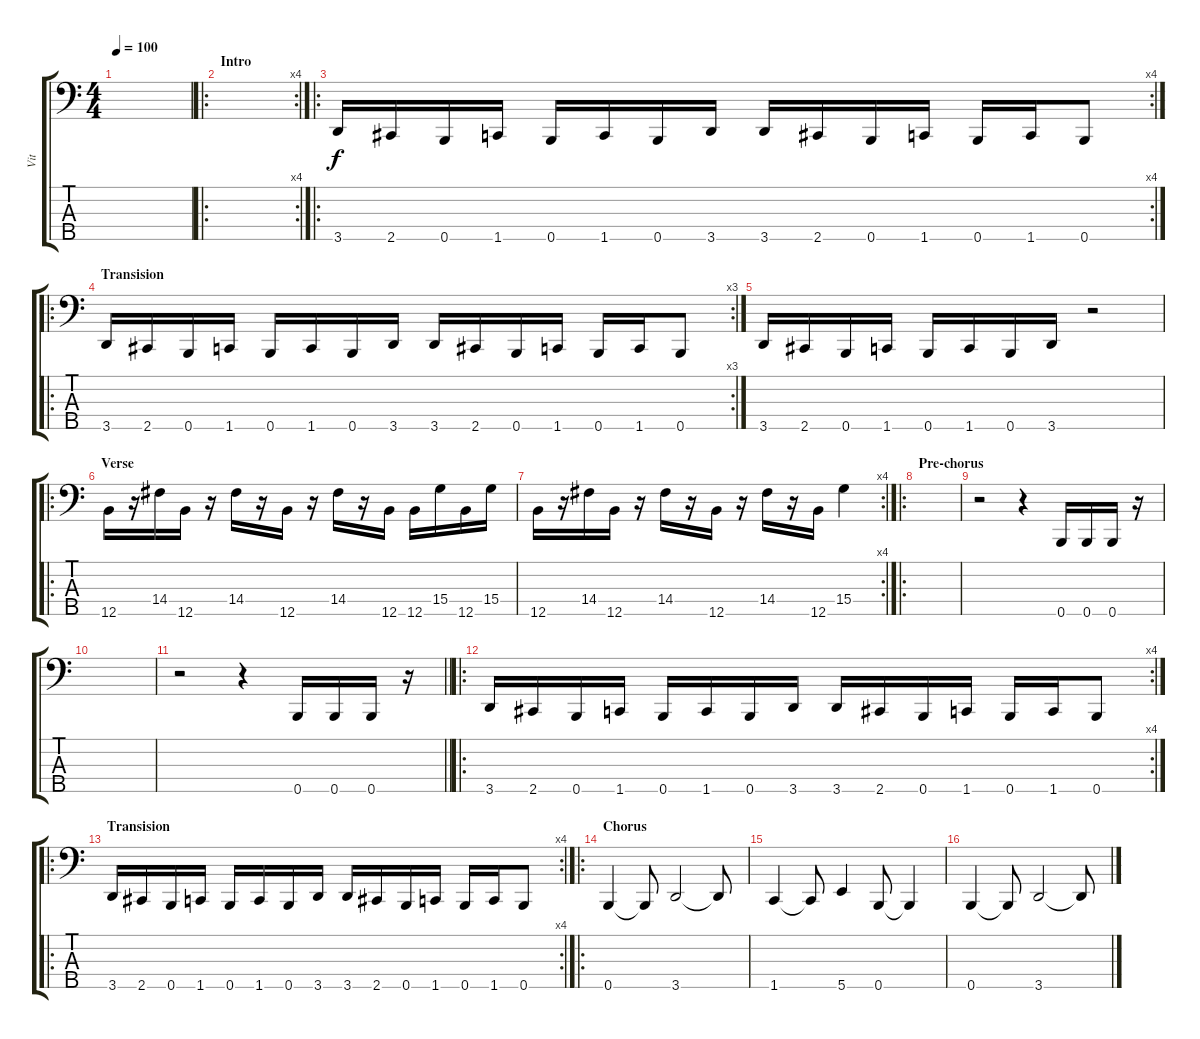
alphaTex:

\track ("Vit" "Vit") {instrument electricbassfinger}
\staff {score tabs}
\tuning (G2 D2 A1 E1 B0) {hide}
\ts (4 4)
\tempo 100
\clef f4
\ks c
|
\ro
\rc 4
\section ("" "Intro")
|
\ro
\rc 4
3.5.16 2.5.16 0.5.16 1.5.16 0.5.16 1.5.16 0.5.16 3.5.16 3.5.16 2.5.16 0.5.16 1.5.16 0.5.16 1.5.16 0.5.8 |
\ro
\rc 3
\section ("" "Transision")
3.5.16 2.5.16 0.5.16 1.5.16 0.5.16 1.5.16 0.5.16 3.5.16 3.5.16 2.5.16 0.5.16 1.5.16 0.5.16 1.5.16 0.5.8 |
3.5.16 2.5.16 0.5.16 1.5.16 0.5.16 1.5.16 0.5.16 3.5.16 r.2 |
\ro
\section ("" "Verse")
12.5.16 r.16 14.4.16 12.5.16 r.16 14.4.16 r.16 12.5.16 r.16 14.4.16 r.16 12.5.16 12.5.16 15.4.16 12.5.16 15.4.16 |
\rc 4
12.5.16 r.16 14.4.16 12.5.16 r.16 14.4.16 r.16 12.5.16 r.16 14.4.16 r.16 12.5.16 15.4.4 |
\ro
\section ("" "Pre-chorus")
|
r.2 r.4 0.5.16 0.5.16 0.5.16 r.16 |
|
\barLineRight lightlight
r.2 r.4 0.5.16 0.5.16 0.5.16 r.16 |
\ro
\rc 4
3.5.16 2.5.16 0.5.16 1.5.16 0.5.16 1.5.16 0.5.16 3.5.16 3.5.16 2.5.16 0.5.16 1.5.16 0.5.16 1.5.16 0.5.8 |
\ro
\rc 4
\section ("" "Transision")
3.5.16 2.5.16 0.5.16 1.5.16 0.5.16 1.5.16 0.5.16 3.5.16 3.5.16 2.5.16 0.5.16 1.5.16 0.5.16 1.5.16 0.5.8 |
\ro
\section ("" "Chorus")
0.5.4 0.5{t}.8 3.5.2 3.5{t}.8 |
1.5.4 1.5{t}.8 5.5.4 0.5.8 0.5{t}.4 |
0.5.4 0.5{t}.8 3.5.2 3.5{t}.8
